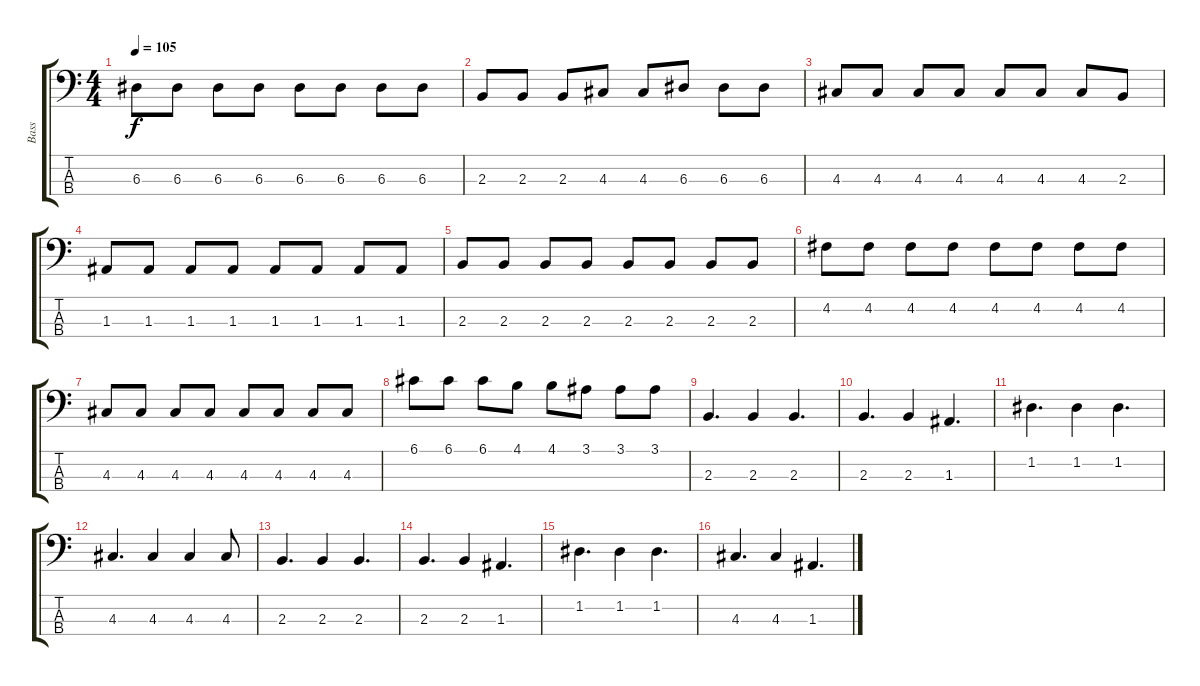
\track ("Bass" "Bass") {instrument electricbasspick}
\staff {score tabs}
\tuning (G2 D2 A1 D1) {hide}
\ts (4 4)
\tempo 105
\clef f4
\ks c
6.3.8{dy f} 6.3.8 6.3.8 6.3.8 6.3.8 6.3.8 6.3.8 6.3.8 |
2.3.8 2.3.8 2.3.8 4.3.8 4.3.8 6.3.8 6.3.8 6.3.8 |
4.3.8 4.3.8 4.3.8 4.3.8 4.3.8 4.3.8 4.3.8 2.3.8 |
1.3.8 1.3.8 1.3.8 1.3.8 1.3.8 1.3.8 1.3.8 1.3.8 |
2.3.8 2.3.8 2.3.8 2.3.8 2.3.8 2.3.8 2.3.8 2.3.8 |
4.2.8 4.2.8 4.2.8 4.2.8 4.2.8 4.2.8 4.2.8 4.2.8 |
4.3.8 4.3.8 4.3.8 4.3.8 4.3.8 4.3.8 4.3.8 4.3.8 |
6.1.8 6.1.8 6.1.8 4.1.8 4.1.8 3.1.8 3.1.8 3.1.8 |
2.3.4{d} 2.3.4 2.3.4{d} |
2.3.4{d} 2.3.4 1.3.4{d} |
1.2.4{d} 1.2.4 1.2.4{d} |
4.3.4{d} 4.3.4 4.3.4 4.3.8 |
2.3.4{d} 2.3.4 2.3.4{d} |
2.3.4{d} 2.3.4 1.3.4{d} |
1.2.4{d} 1.2.4 1.2.4{d} |
4.3.4{d} 4.3.4 1.3.4{d}
